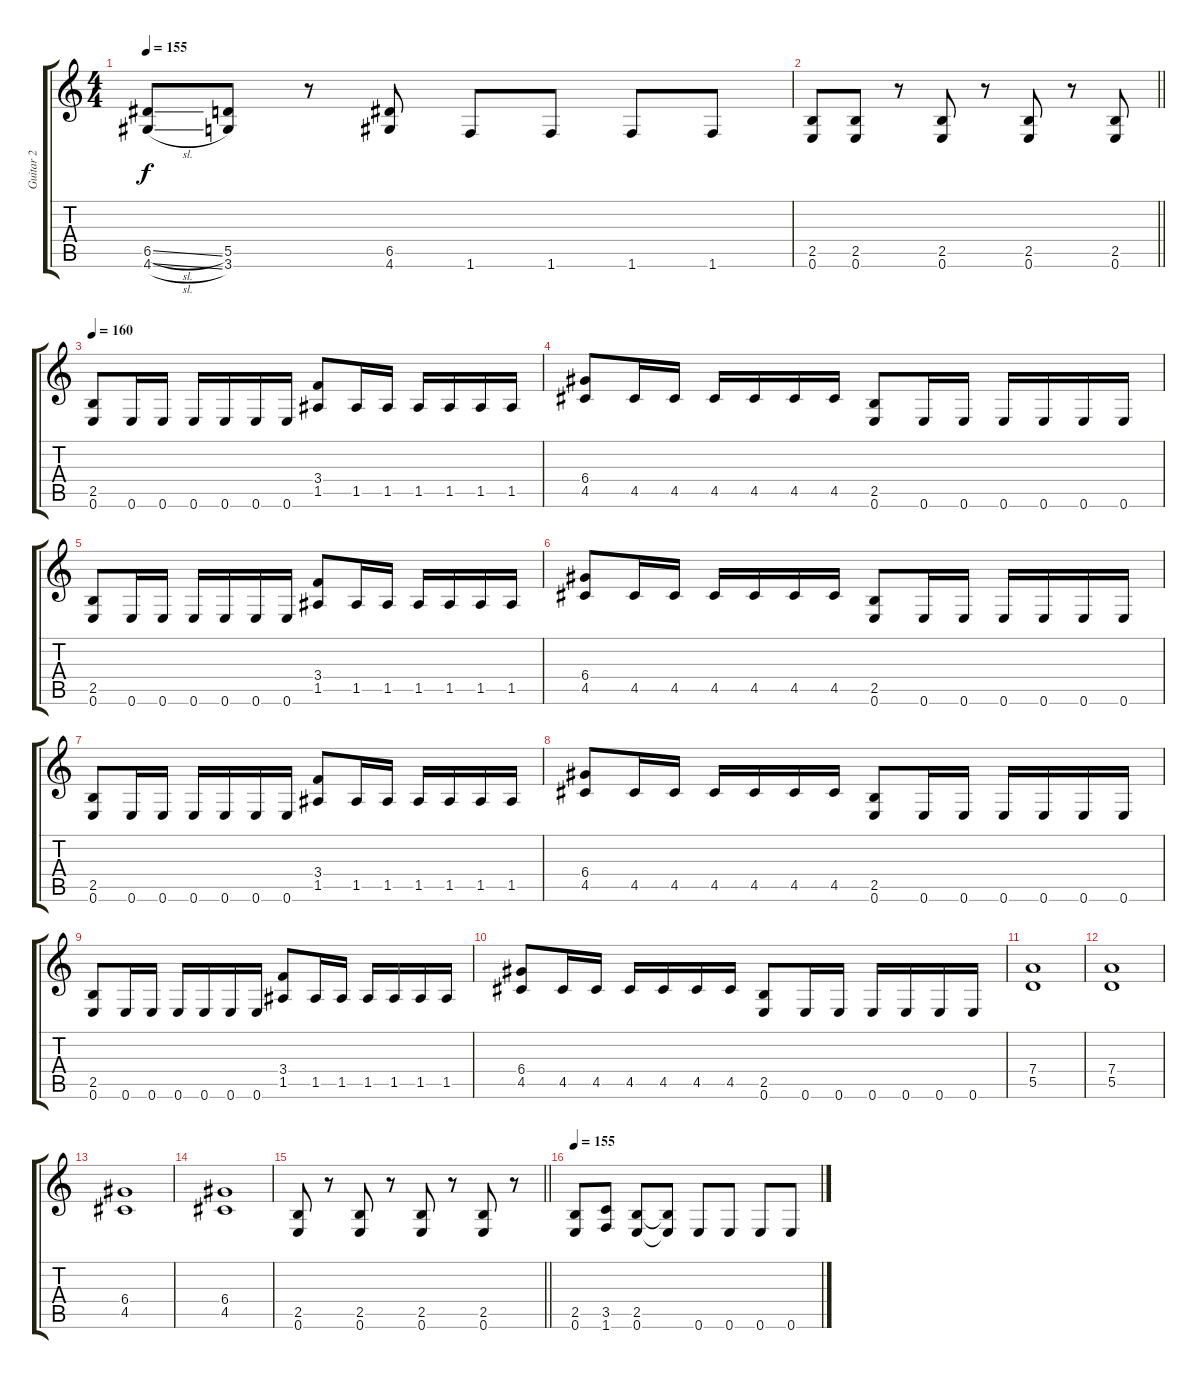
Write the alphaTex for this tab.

\track ("Guitar 2" "Guitar 2") {instrument overdrivenguitar}
\staff {score tabs}
\tuning (E4 B3 G3 D3 A2 E2) {hide}
\ts (4 4)
\tempo 155
\clef g2
\ks c
(6.5{sl} 4.6{sl}).8{dy f} (5.5 3.6).8 r.8 (6.5 4.6).8 1.6.8 1.6.8 1.6.8 1.6.8 |
\barLineRight lightlight
(2.5 0.6).8 (2.5 0.6).8 r.8 (2.5 0.6).8 r.8 (2.5 0.6).8 r.8 (2.5 0.6).8 |
\tempo 160
(2.5 0.6).8 0.6.16 0.6.16 0.6.16 0.6.16 0.6.16 0.6.16 (3.4 1.5).8 1.5.16 1.5.16 1.5.16 1.5.16 1.5.16 1.5.16 |
(6.4 4.5).8 4.5.16 4.5.16 4.5.16 4.5.16 4.5.16 4.5.16 (2.5 0.6).8 0.6.16 0.6.16 0.6.16 0.6.16 0.6.16 0.6.16 |
(2.5 0.6).8 0.6.16 0.6.16 0.6.16 0.6.16 0.6.16 0.6.16 (3.4 1.5).8 1.5.16 1.5.16 1.5.16 1.5.16 1.5.16 1.5.16 |
(6.4 4.5).8 4.5.16 4.5.16 4.5.16 4.5.16 4.5.16 4.5.16 (2.5 0.6).8 0.6.16 0.6.16 0.6.16 0.6.16 0.6.16 0.6.16 |
(2.5 0.6).8 0.6.16 0.6.16 0.6.16 0.6.16 0.6.16 0.6.16 (3.4 1.5).8 1.5.16 1.5.16 1.5.16 1.5.16 1.5.16 1.5.16 |
(6.4 4.5).8 4.5.16 4.5.16 4.5.16 4.5.16 4.5.16 4.5.16 (2.5 0.6).8 0.6.16 0.6.16 0.6.16 0.6.16 0.6.16 0.6.16 |
(2.5 0.6).8 0.6.16 0.6.16 0.6.16 0.6.16 0.6.16 0.6.16 (3.4 1.5).8 1.5.16 1.5.16 1.5.16 1.5.16 1.5.16 1.5.16 |
(6.4 4.5).8 4.5.16 4.5.16 4.5.16 4.5.16 4.5.16 4.5.16 (2.5 0.6).8 0.6.16 0.6.16 0.6.16 0.6.16 0.6.16 0.6.16 |
(7.4 5.5).1 |
(7.4 5.5).1 |
(6.4 4.5).1 |
(6.4 4.5).1 |
\barLineRight lightlight
(2.5 0.6).8 r.8 (2.5 0.6).8 r.8 (2.5 0.6).8 r.8 (2.5 0.6).8 r.8 |
\tempo 155
(2.5 0.6).8 (3.5 1.6).8 (2.5 0.6).8 (2.5{t} 0.6{t}).8 0.6.8 0.6.8 0.6.8 0.6.8
